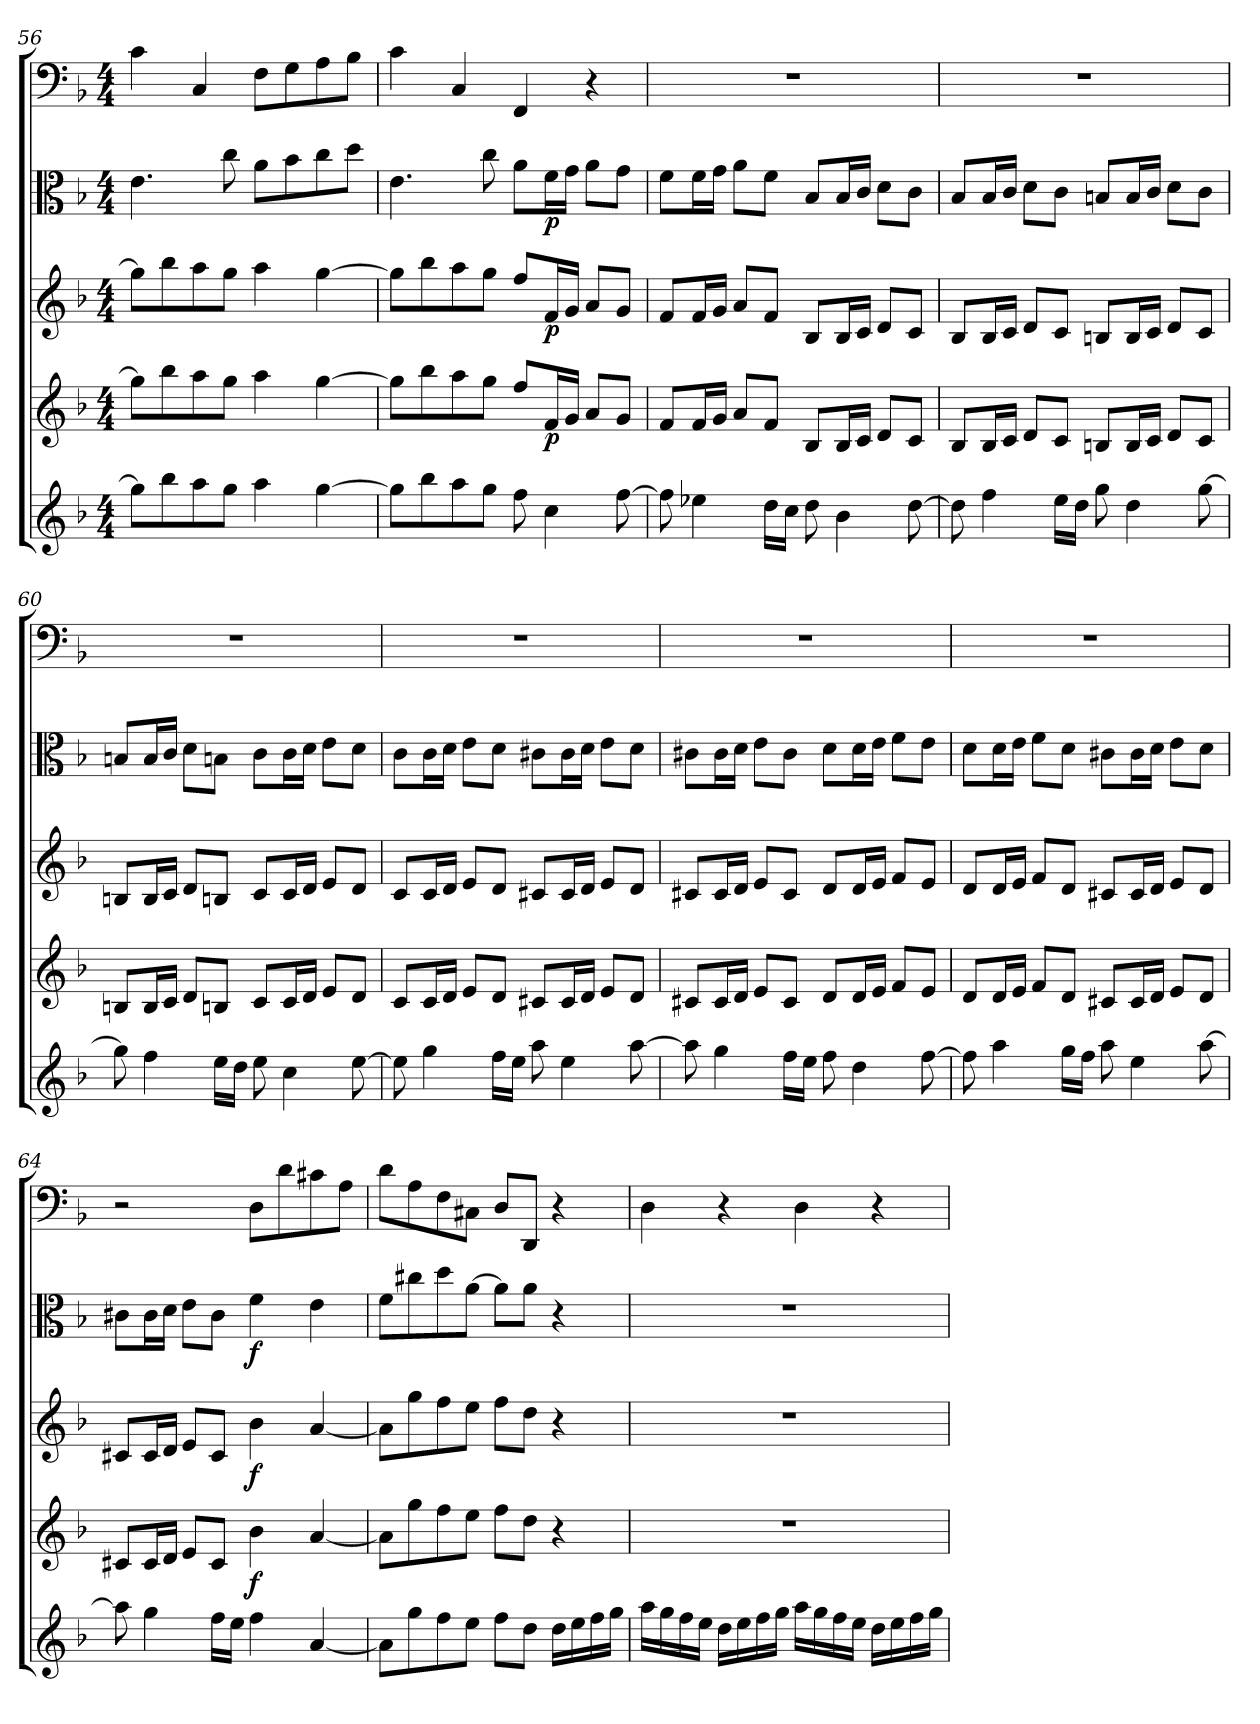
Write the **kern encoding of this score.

**kern	**kern	**dynam	**kern	**dynam	**kern	**dynam	**kern
*part5	*part4	*part4	*part3	*part3	*part2	*part2	*part1
*staff5	*staff4	*staff4	*staff3	*staff3	*staff2	*staff2	*staff1
*clefG2	*clefG2	*	*clefG2	*	*clefC3	*	*clefF4
*k[b-]	*k[b-]	*	*k[b-]	*	*k[b-]	*	*k[b-]
*d:	*d:	*	*d:	*	*d:	*	*d:
*M4/4	*M4/4	*	*M4/4	*	*M4/4	*	*M4/4
=56	=56	=56	=56	=56	=56	=56	=56
8gg\L]	8gg\L]	.	8gg\L]	.	4.e\	.	4c\
8bb-\	8bb-\	.	8bb-\	.	.	.	.
8aa\	8aa\	.	8aa\	.	.	.	4C/
8gg\J	8gg\J	.	8gg\J	.	8cc\	.	.
4aa\	4aa\	.	4aa\	.	8a\L	.	8F\L
.	.	.	.	.	8b-\	.	8G\
[4gg\	[4gg\	.	[4gg\	.	8cc\	.	8A\
.	.	.	.	.	8dd\J	.	8B-\J
=57	=57	=57	=57	=57	=57	=57	=57
8gg\L]	8gg\L]	.	8gg\L]	.	4.e\	.	4c\
8bb-\	8bb-\	.	8bb-\	.	.	.	.
8aa\	8aa\	.	8aa\	.	.	.	4C/
8gg\J	8gg\J	.	8gg\J	.	8cc\	.	.
8ff\	8ff/L	.	8ff/L	.	8a\L	.	4FF/
4cc\	16f/L	p	16f/L	p	16f\L	p	.
.	16g/JJ	.	16g/JJ	.	16g\JJ	.	.
.	8a/L	.	8a/L	.	8a\L	.	4r
[8ff\	8g/J	.	8g/J	.	8g\J	.	.
=58	=58	=58	=58	=58	=58	=58	=58
8ff\]	8f/L	.	8f/L	.	8f\L	.	1r
4ee-X\	16f/L	.	16f/L	.	16f\L	.	.
.	16g/JJ	.	16g/JJ	.	16g\JJ	.	.
.	8a/L	.	8a/L	.	8a\L	.	.
16dd\LL	8f/J	.	8f/J	.	8f\J	.	.
16cc\JJ	.	.	.	.	.	.	.
8dd\	8B-/L	.	8B-/L	.	8B-/L	.	.
4b-\	16B-/L	.	16B-/L	.	16B-/L	.	.
.	16c/JJ	.	16c/JJ	.	16c/JJ	.	.
.	8d/L	.	8d/L	.	8d\L	.	.
[8dd\	8c/J	.	8c/J	.	8c\J	.	.
=59	=59	=59	=59	=59	=59	=59	=59
8dd\]	8B-/L	.	8B-/L	.	8B-/L	.	1r
4ff\	16B-/L	.	16B-/L	.	16B-/L	.	.
.	16c/JJ	.	16c/JJ	.	16c/JJ	.	.
.	8d/L	.	8d/L	.	8d\L	.	.
16ee\LL	8c/J	.	8c/J	.	8c\J	.	.
16dd\JJ	.	.	.	.	.	.	.
8gg\	8Bn/L	.	8Bn/L	.	8Bn/L	.	.
4dd\	16B/L	.	16B/L	.	16B/L	.	.
.	16c/JJ	.	16c/JJ	.	16c/JJ	.	.
.	8d/L	.	8d/L	.	8d\L	.	.
[8gg\	8c/J	.	8c/J	.	8c\J	.	.
=60	=60	=60	=60	=60	=60	=60	=60
8gg\]	8Bn/L	.	8Bn/L	.	8Bn/L	.	1r
4ff\	16B/L	.	16B/L	.	16B/L	.	.
.	16c/JJ	.	16c/JJ	.	16c/JJ	.	.
.	8d/L	.	8d/L	.	8d\L	.	.
16ee\LL	8Bn/J	.	8Bn/J	.	8Bn\J	.	.
16dd\JJ	.	.	.	.	.	.	.
8ee\	8c/L	.	8c/L	.	8c\L	.	.
4cc\	16c/L	.	16c/L	.	16c\L	.	.
.	16d/JJ	.	16d/JJ	.	16d\JJ	.	.
.	8e/L	.	8e/L	.	8e\L	.	.
[8ee\	8d/J	.	8d/J	.	8d\J	.	.
=61	=61	=61	=61	=61	=61	=61	=61
8ee\]	8c/L	.	8c/L	.	8c\L	.	1r
4gg\	16c/L	.	16c/L	.	16c\L	.	.
.	16d/JJ	.	16d/JJ	.	16d\JJ	.	.
.	8e/L	.	8e/L	.	8e\L	.	.
16ff\LL	8d/J	.	8d/J	.	8d\J	.	.
16ee\JJ	.	.	.	.	.	.	.
8aa\	8c#X/L	.	8c#X/L	.	8c#X\L	.	.
4ee\	16c#/L	.	16c#/L	.	16c#\L	.	.
.	16d/JJ	.	16d/JJ	.	16d\JJ	.	.
.	8e/L	.	8e/L	.	8e\L	.	.
[8aa\	8d/J	.	8d/J	.	8d\J	.	.
=62	=62	=62	=62	=62	=62	=62	=62
8aa\]	8c#X/L	.	8c#X/L	.	8c#X\L	.	1r
4gg\	16c#/L	.	16c#/L	.	16c#\L	.	.
.	16d/JJ	.	16d/JJ	.	16d\JJ	.	.
.	8e/L	.	8e/L	.	8e\L	.	.
16ff\LL	8c#/J	.	8c#/J	.	8c#\J	.	.
16ee\JJ	.	.	.	.	.	.	.
8ff\	8d/L	.	8d/L	.	8d\L	.	.
4dd\	16d/L	.	16d/L	.	16d\L	.	.
.	16e/JJ	.	16e/JJ	.	16e\JJ	.	.
.	8f/L	.	8f/L	.	8f\L	.	.
[8ff\	8e/J	.	8e/J	.	8e\J	.	.
=63	=63	=63	=63	=63	=63	=63	=63
8ff\]	8d/L	.	8d/L	.	8d\L	.	1r
4aa\	16d/L	.	16d/L	.	16d\L	.	.
.	16e/JJ	.	16e/JJ	.	16e\JJ	.	.
.	8f/L	.	8f/L	.	8f\L	.	.
16gg\LL	8d/J	.	8d/J	.	8d\J	.	.
16ff\JJ	.	.	.	.	.	.	.
8aa\	8c#X/L	.	8c#X/L	.	8c#X\L	.	.
4ee\	16c#/L	.	16c#/L	.	16c#\L	.	.
.	16d/JJ	.	16d/JJ	.	16d\JJ	.	.
.	8e/L	.	8e/L	.	8e\L	.	.
[8aa\	8d/J	.	8d/J	.	8d\J	.	.
=64	=64	=64	=64	=64	=64	=64	=64
8aa\]	8c#X/L	.	8c#X/L	.	8c#X\L	.	2r
4gg\	16c#/L	.	16c#/L	.	16c#\L	.	.
.	16d/JJ	.	16d/JJ	.	16d\JJ	.	.
.	8e/L	.	8e/L	.	8e\L	.	.
16ff\LL	8c#/J	.	8c#/J	.	8c#\J	.	.
16ee\JJ	.	.	.	.	.	.	.
4ff\	4b-\	f	4b-\	f	4f\	f	8D\L
.	.	.	.	.	.	.	8d\
[4a/	[4a/	.	[4a/	.	4e\	.	8c#X\
.	.	.	.	.	.	.	8A\J
=65	=65	=65	=65	=65	=65	=65	=65
8a\L]	8a\L]	.	8a\L]	.	8f\L	.	8d\L
8gg\	8gg\	.	8gg\	.	8cc#X\	.	8A\
8ff\	8ff\	.	8ff\	.	8dd\	.	8F\
8ee\J	8ee\J	.	8ee\J	.	[8a\J	.	8C#X\J
8ff\L	8ff\L	.	8ff\L	.	8a\L]	.	8D/L
8dd\J	8dd\J	.	8dd\J	.	8a\J	.	8DD/J
16dd\LL	4r	.	4r	.	4r	.	4r
16ee\	.	.	.	.	.	.	.
16ff\	.	.	.	.	.	.	.
16gg\JJ	.	.	.	.	.	.	.
=66	=66	=66	=66	=66	=66	=66	=66
16aa\LL	1r	.	1r	.	1r	.	4D\
16gg\	.	.	.	.	.	.	.
16ff\	.	.	.	.	.	.	.
16ee\JJ	.	.	.	.	.	.	.
16dd\LL	.	.	.	.	.	.	4r
16ee\	.	.	.	.	.	.	.
16ff\	.	.	.	.	.	.	.
16gg\JJ	.	.	.	.	.	.	.
16aa\LL	.	.	.	.	.	.	4D\
16gg\	.	.	.	.	.	.	.
16ff\	.	.	.	.	.	.	.
16ee\JJ	.	.	.	.	.	.	.
16dd\LL	.	.	.	.	.	.	4r
16ee\	.	.	.	.	.	.	.
16ff\	.	.	.	.	.	.	.
16gg\JJ	.	.	.	.	.	.	.
=	=	=	=	=	=	=	=
*-	*-	*-	*-	*-	*-	*-	*-
